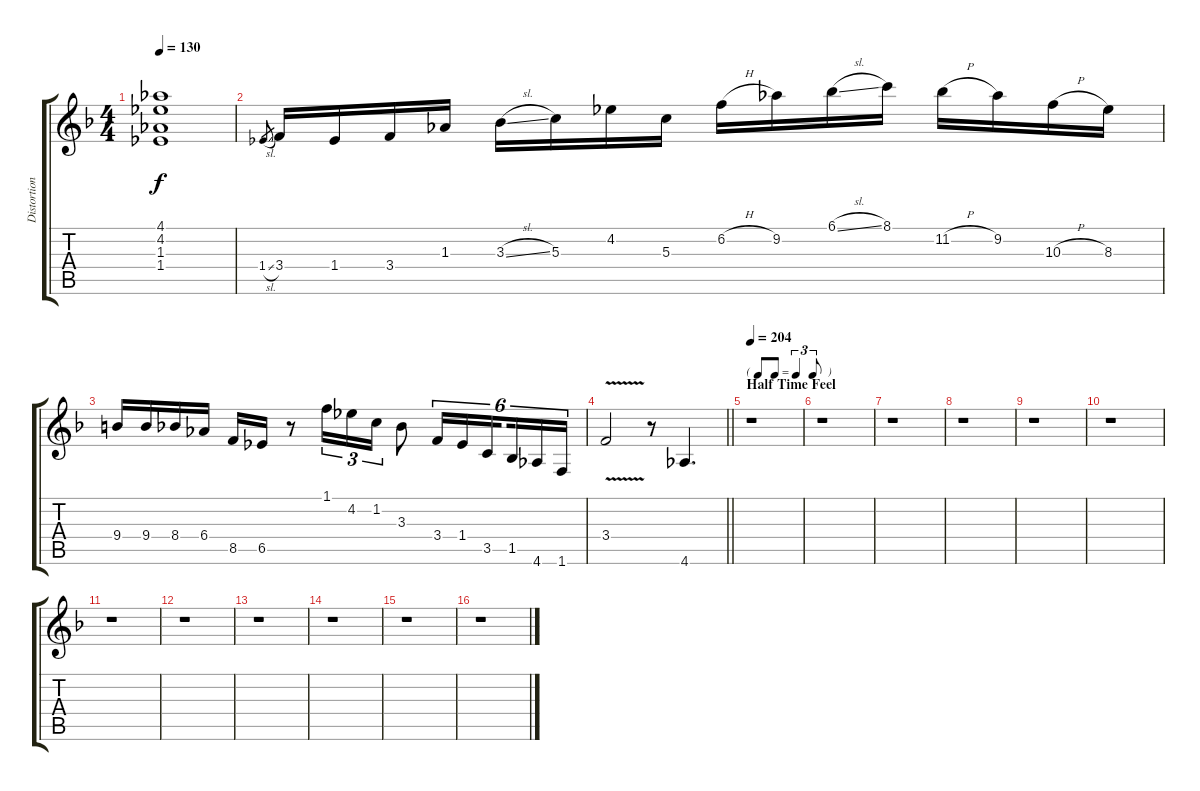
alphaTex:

\track ("Distortion" "Distortion") {instrument distortionguitar}
\staff {score tabs}
\tuning (E4 B3 G3 D3 A2 E2) {hide}
\ts (4 4)
\tempo 130
\clef g2
\ks f
(4.1 4.2 1.3 1.4).1{dy f instrument distortionguitar} |
1.4{sl}.8{gr} 3.4.16 1.4.16 3.4.16 1.3.16 3.3{sl}.16 5.3.16 4.2.16 5.3.16 6.2{h}.16 9.2.16 6.1{sl}.16 8.1.16 11.2{h}.16 9.2.16 10.3{h}.16 8.3.16 |
9.4.16 9.4.16 8.4.16 6.4.16 8.5.16 6.5.16 r.8 1.1.16{tu (3 2)} 4.2.16{tu (3 2)} 1.2.16{tu (3 2)} 3.3.8 3.4.16{tu (6 4)} 1.4.16{tu (6 4)} 3.5.16{tu (6 4) beam splitsecondary} 1.5.16{tu (6 4)} 4.6.16{tu (6 4)} 1.6.16{tu (6 4)} |
\barLineRight lightlight
3.4{v}.2 r.8 4.6.4{d} |
\tf triplet8th
\section ("" "Half Time Feel")
\tempo 204
r.1 |
r.1 |
r.1 |
r.1 |
r.1 |
r.1 |
r.1 |
r.1 |
r.1 |
r.1 |
r.1 |
r.1
